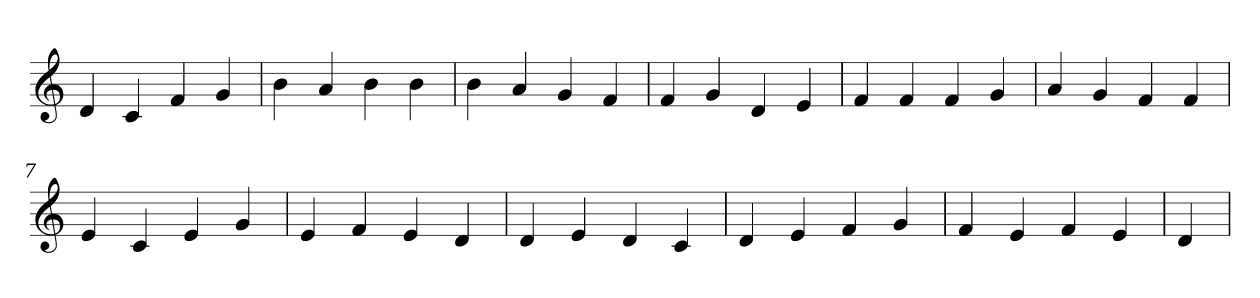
**kern
*part1
*staff1
*clefG2
=1
4d
4c
4f
4g
=2
4b
4a
4b
4b
=3
4b
4a
4g
4f
=4
4f
4g
4d
4e
=5
4f
4f
4f
4g
=6
4a
4g
4f
4f
=7
4e
4c
4e
4g
=8
4e
4f
4e
4d
=9
4d
4e
4d
4c
=10
4d
4e
4f
4g
=11
4f
4e
4f
4e
=12
4d
=
*-
